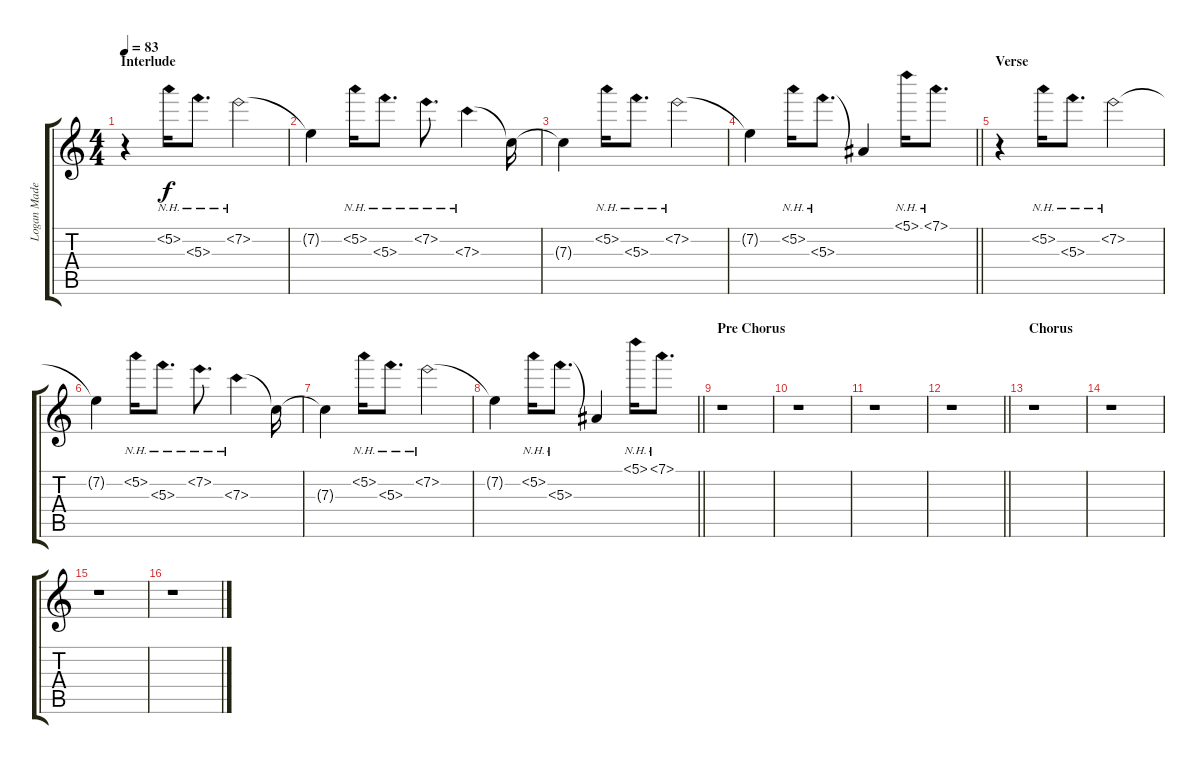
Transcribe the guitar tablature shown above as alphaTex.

\track ("Logan Mader" "Logan Made") {instrument acousticguitarsteel}
\staff {score tabs}
\tuning (D4 A3 F3 C3 G2 D2) {hide}
\ts (4 4)
\section ("" "Interlude")
\tempo 83
\clef g2
\ks c
r.4{dy f} 5.2{nh}.16 5.3{nh}.8{d} 7.2{nh}.2 |
7.2{t}.4 5.2{nh}.16 5.3{nh}.8{d} 7.2{nh}.8{d} 7.3{nh}.4 7.3{t}.16 |
7.3{t}.4 5.2{nh}.16 5.3{nh}.8{d} 7.2{nh}.2 |
\barLineRight lightlight
7.2{t}.4 5.2{nh}.16 5.3{nh}.8{d} 5.3{t}.4 5.1{nh}.16 7.1{nh}.8{d} |
\section ("" "Verse")
r.4 5.2{nh}.16 5.3{nh}.8{d} 7.2{nh}.2 |
7.2{t}.4 5.2{nh}.16 5.3{nh}.8{d} 7.2{nh}.8{d} 7.3{nh}.4 7.3{t}.16 |
7.3{t}.4 5.2{nh}.16 5.3{nh}.8{d} 7.2{nh}.2 |
\barLineRight lightlight
7.2{t}.4 5.2{nh}.16 5.3{nh}.8{d} 5.3{t}.4 5.1{nh}.16 7.1{nh}.8{d} |
\section ("" "Pre Chorus")
r.1 |
r.1 |
r.1 |
\barLineRight lightlight
r.1 |
\section ("" "Chorus")
r.1 |
r.1 |
r.1 |
r.1
